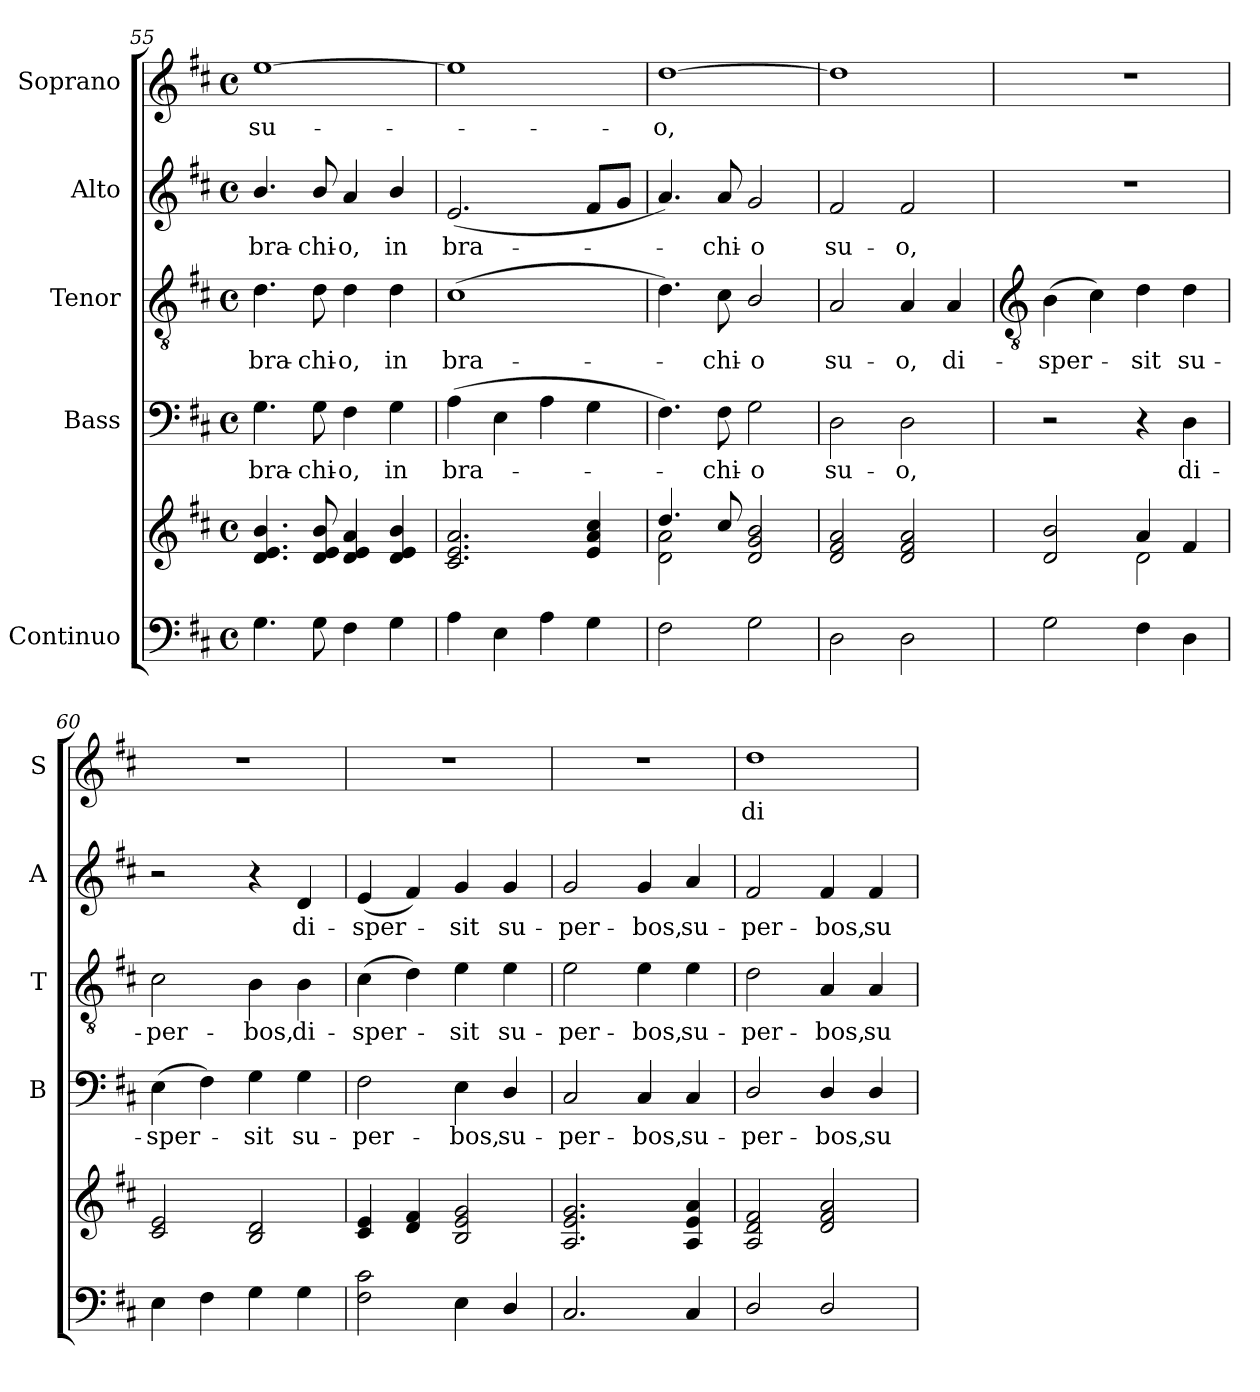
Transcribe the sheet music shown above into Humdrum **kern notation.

**kern	**kern	**kern	**text	**kern	**text	**kern	**text	**kern	**text
*part5	*part5	*part4	*part4	*part3	*part3	*part2	*part2	*part1	*part1
*staff6	*staff5	*staff4	*staff4	*staff3	*staff3	*staff2	*staff2	*staff1	*staff1
*I"Continuo	*	*I"Bass	*	*I"Tenor	*	*I"Alto	*	*I"Soprano	*
*	*	*I'B	*	*I'T	*	*I'A	*	*I'S	*
*clefF4	*clefG2	*clefF4	*	*clefGv2	*	*clefG2	*	*clefG2	*
*k[f#c#]	*k[f#c#]	*k[f#c#]	*	*k[f#c#]	*	*k[f#c#]	*	*k[f#c#]	*
*D:	*D:	*D:	*	*D:	*	*D:	*	*D:	*
*M4/4	*M4/4	*M4/4	*	*M4/4	*	*M4/4	*	*M4/4	*
*met(c)	*met(c)	*met(c)	*	*met(c)	*	*met(c)	*	*met(c)	*
=55	=55	=55	=55	=55	=55	=55	=55	=55	=55
*	*^	*	*	*	*	*	*	*	*
!	!	!	!	!LO:LY:b	!	!LO:LY:b	!	!LO:LY:b	!	!LO:LY:b
4.G	4.d/ 4.e/ 4.b/	1ryy	4.G	bra-	4.d	bra-	4.b/	bra-	[1ee	su-
!	!	!	!	!LO:LY:b	!	!LO:LY:b	!	!LO:LY:b	!	!
8G	8d/ 8e/ 8b/	.	8G	-chi-	8d	-chi-	8b/	-chi-	.	.
!	!	!	!	!LO:LY:b	!	!LO:LY:b	!	!LO:LY:b	!	!
4F#	4d/ 4e/ 4a/	.	4F#	-o,	4d	-o,	4a	-o,	.	.
!	!	!	!	!LO:LY:b	!	!LO:LY:b	!	!LO:LY:b	!	!
4G	4d/ 4e/ 4b/	.	4G	in	4d	in	4b/	in	.	.
=56	=56	=56	=56	=56	=56	=56	=56	=56	=56	=56
!	!	!	!	!LO:LY:b	!	!LO:LY:b	!	!LO:LY:b	!	!
4A	2.c#/ 2.e/ 2.a/	2ryy	(>4A	bra-	(>1c#	bra-	(<2.e	bra-	1ee]	.
4E	.	.	4E	.	.	.	.	.	.	.
4A	.	2ryy	4A	.	.	.	.	.	.	.
4G	4e/ 4a/ 4cc#/	.	4G	.	.	.	8f#/L	.	.	.
.	.	.	.	.	.	.	8g/J	.	.	.
=57	=57	=57	=57	=57	=57	=57	=57	=57	=57	=57
!	!	!	!	!	!	!	!	!	!	!LO:LY:b
2F#	4.dd/	2d\ 2a\	4.F#)	.	4.d)	.	4.a)	.	[1dd	o,
!	!	!	!	!LO:LY:b	!	!LO:LY:b	!	!LO:LY:b	!	!
.	8cc#/	.	8F#	chi-	8c#	chi-	8a	chi-	.	.
!	!	!	!	!LO:LY:b	!	!LO:LY:b	!	!LO:LY:b	!	!
2G	2d/ 2g/ 2b/	2ryy	2G	-o	2B/	-o	2g	-o	.	.
=58	=58	=58	=58	=58	=58	=58	=58	=58	=58	=58
!	!	!	!	!LO:LY:b	!	!LO:LY:b	!	!LO:LY:b	!	!
2D	2d/ 2f#/ 2a/	2ryy	2D	su-	2A	su-	2f#	su-	1dd]	.
!	!	!	!	!LO:LY:b	!	!LO:LY:b	!	!LO:LY:b	!	!
2D	2d/ 2f#/ 2a/	2ryy	2D	-o,	4A	-o,	2f#	-o,	.	.
!	!	!	!	!	!	!LO:LY:b	!	!	!	!
.	.	.	.	.	4A	di-	.	.	.	.
!!LO:LB:g=z
=59	=59	=59	=59	=59	=59	=59	=59	=59	=59	=59
*	*	*	*	*	*clefGv2	*	*	*	*	*
!	!	!	!	!	!	!LO:LY:b	!	!	!	!
2G	2d/ 2b/	2ryy	2r	.	(>4B	-sper-	1r	.	1r	.
.	.	.	.	.	4c#)	.	.	.	.	.
!	!	!	!	!	!	!LO:LY:b	!	!	!	!
4F#	4a/	2d\	4r	.	4d	sit	.	.	.	.
!	!	!	!	!LO:LY:b	!	!LO:LY:b	!	!	!	!
4D	4f#/	.	4D	di-	4d	su-	.	.	.	.
=60	=60	=60	=60	=60	=60	=60	=60	=60	=60	=60
!	!	!	!	!LO:LY:b	!	!LO:LY:b	!	!	!	!
4E	2c#/ 2e/	1ryy	(>4E	-sper-	2c#	-per-	2r	.	1r	.
4F#	.	.	4F#)	.	.	.	.	.	.	.
!	!	!	!	!LO:LY:b	!	!LO:LY:b	!	!	!	!
4G	2B/ 2d/	.	4G	sit	4B	-bos,	4r	.	.	.
!	!	!	!	!LO:LY:b	!	!LO:LY:b	!	!LO:LY:b	!	!
4G	.	.	4G	su-	4B	di-	4d	di-	.	.
=61	=61	=61	=61	=61	=61	=61	=61	=61	=61	=61
!	!	!	!	!LO:LY:b	!	!LO:LY:b	!	!LO:LY:b	!	!
2F# 2c#	4c#/ 4e/	2ryy	2F#	-per-	(>4c#	-sper-	(<4e	-sper-	1r	.
.	4d/ 4f#/	.	.	.	4d)	.	4f#)	.	.	.
!	!	!	!	!LO:LY:b	!	!LO:LY:b	!	!LO:LY:b	!	!
4E	2B/ 2e/ 2g/	2ryy	4E	-bos,	4e	sit	4g	sit	.	.
!	!	!	!	!LO:LY:b	!	!LO:LY:b	!	!LO:LY:b	!	!
4D/	.	.	4D/	su-	4e	su-	4g	su-	.	.
=62	=62	=62	=62	=62	=62	=62	=62	=62	=62	=62
!	!	!	!	!LO:LY:b	!	!LO:LY:b	!	!LO:LY:b	!	!
2.C#	2.A/ 2.e/ 2.g/	2ryy	2C#	-per-	2e	-per-	2g	-per-	1r	.
!	!	!	!	!LO:LY:b	!	!LO:LY:b	!	!LO:LY:b	!	!
.	.	2ryy	4C#	-bos,	4e	-bos,	4g	-bos,	.	.
!	!	!	!	!LO:LY:b	!	!LO:LY:b	!	!LO:LY:b	!	!
4C#	4A/ 4e/ 4a/	.	4C#	su-	4e	su-	4a	su-	.	.
=63	=63	=63	=63	=63	=63	=63	=63	=63	=63	=63
!	!	!	!	!LO:LY:b	!	!LO:LY:b	!	!LO:LY:b	!	!LO:LY:b
2D/	2A/ 2d/ 2f#/	2ryy	2D/	-per-	2d	-per-	2f#	-per-	1dd	di-
!	!	!	!	!LO:LY:b	!	!LO:LY:b	!	!LO:LY:b	!	!
2D/	2d/ 2f#/ 2a/	2ryy	4D/	-bos,	4A	-bos,	4f#	-bos,	.	.
!	!	!	!	!LO:LY:b	!	!LO:LY:b	!	!LO:LY:b	!	!
.	.	.	4D/	su-	4A	su-	4f#	su-	.	.
*	*v	*v	*	*	*	*	*	*	*	*
=	=	=	=	=	=	=	=	=	=
*-	*-	*-	*-	*-	*-	*-	*-	*-	*-
